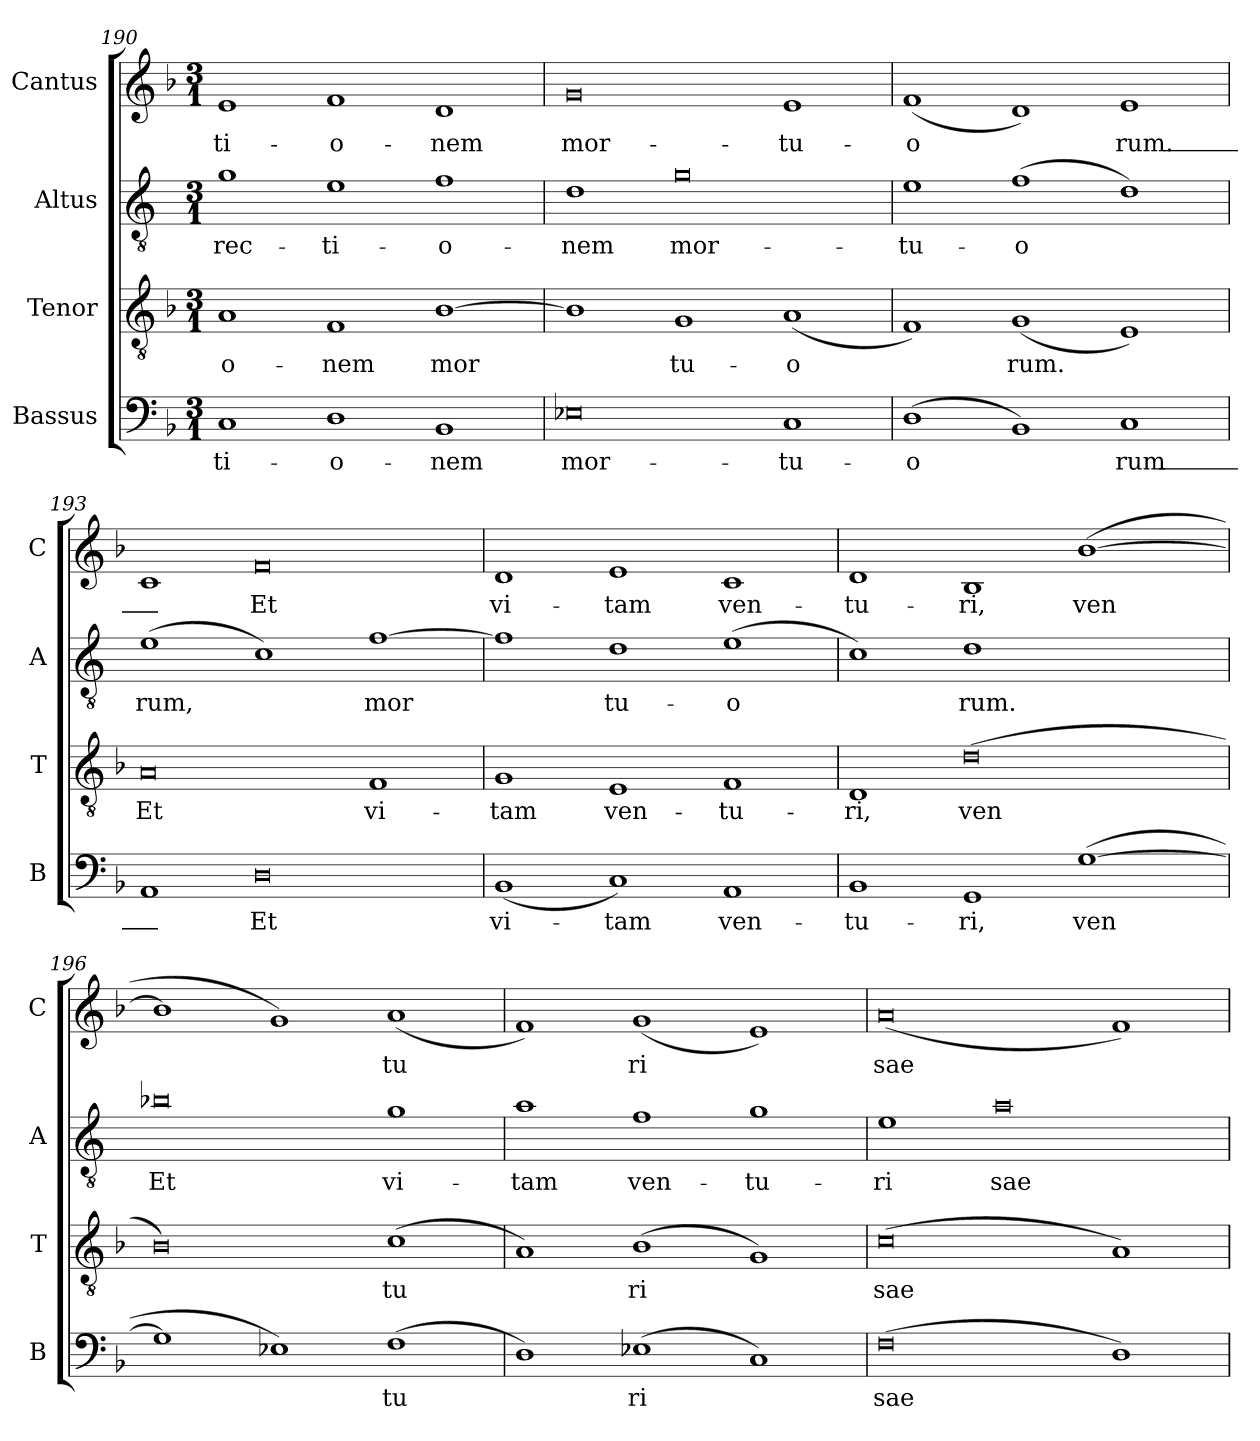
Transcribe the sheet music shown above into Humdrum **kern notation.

**kern	**text	**kern	**text	**kern	**text	**kern	**text
*part4	*part4	*part3	*part3	*part2	*part2	*part1	*part1
*staff4	*staff4	*staff3	*staff3	*staff2	*staff2	*staff1	*staff1
*I"Bassus	*	*I"Tenor	*	*I"Altus	*	*I"Cantus	*
*I'B	*	*I'T	*	*I'A	*	*I'C	*
*clefF4	*	*clefGv2	*	*clefGv2	*	*clefG2	*
*	*	*	*	*ITrd4c7	*	*	*
*k[b-]	*	*k[b-]	*	*k[b-]	*	*k[b-]	*
*M3/1	*	*M3/1	*	*M3/1	*	*M3/1	*
=190	=190	=190	=190	=190	=190	=190	=190
!	!LO:LY:b	!	!LO:LY:b	!	!LO:LY:b	!	!LO:LY:b
1C	ti-	1A	o-	1c	rec-	1e	ti-
!	!LO:LY:b	!	!LO:LY:b	!	!LO:LY:b	!	!LO:LY:b
1D	o-	1F	nem	1A	ti-	1f	o-
!	!LO:LY:b	!	!LO:LY:b	!	!LO:LY:b	!	!LO:LY:b
1BB-	nem	[1B-	mor	1B-	o-	1d	nem
=191	=191	=191	=191	=191	=191	=191	=191
!	!LO:LY:b	!	!	!	!LO:LY:b	!	!LO:LY:b
0E-X	mor-	1B-]	.	1G	nem	0g	mor-
!	!	!	!LO:LY:b	!	!LO:LY:b	!	!
.	.	1G	tu-	0c	mor-	.	.
!	!LO:LY:b	!	!LO:LY:b	!	!	!	!LO:LY:b
1C	tu-	(1A	o	.	.	1e	tu-
=192	=192	=192	=192	=192	=192	=192	=192
!	!LO:LY:b	!	!	!	!LO:LY:b	!	!LO:LY:b
(1D	o	1F)	.	1A	tu-	(1f	o
!	!	!	!LO:LY:b	!	!LO:LY:b	!	!
1BB-)	.	(1G	rum.	(1B-	o	1d)	.
!	!LO:LY:b	!	!	!	!	!	!LO:LY:b
1C	rum_-	1E)	.	1G)	.	1e	rum._-
!!LO:PB:g=z
=193	=193	=193	=193	=193	=193	=193	=193
!	!LO:LY:b	!	!LO:LY:b	!	!LO:LY:b	!	!LO:LY:b
1AA	_	0A	Et	(1A	rum,	1c	_
!	!LO:LY:b	!	!	!	!	!	!LO:LY:b
0D	Et	.	.	1F)	.	0f	Et
!	!	!	!LO:LY:b	!	!LO:LY:b	!	!
.	.	1F	vi-	[1B-	mor	.	.
=194	=194	=194	=194	=194	=194	=194	=194
!	!LO:LY:b	!	!LO:LY:b	!	!	!	!LO:LY:b
(1BB-	vi-	1G	tam	1B-]	.	1d	vi-
!	!LO:LY:b	!	!LO:LY:b	!	!LO:LY:b	!	!LO:LY:b
1C)	tam	1E	ven-	1G	tu-	1e	tam
!	!LO:LY:b	!	!LO:LY:b	!	!LO:LY:b	!	!LO:LY:b
1AA	ven-	1F	tu-	(1A	o	1c	ven-
=195	=195	=195	=195	=195	=195	=195	=195
!	!LO:LY:b	!	!LO:LY:b	!	!	!	!LO:LY:b
1BB-	tu-	1D	ri,	1F)	.	1d	tu-
!	!LO:LY:b	!	!LO:LY:b	!	!LO:LY:b	!	!LO:LY:b
1GG	ri,	(0d	ven	1G	rum.	1B-	ri,
!	!LO:LY:b	!	!	!	!	!	!LO:LY:b
([1G	ven	.	.	2ryy	.	([1b-	ven
.	.	.	.	2ryy	.	.	.
=196	=196	=196	=196	=196	=196	=196	=196
!	!	!	!	!	!LO:LY:b	!	!
1G]	.	0B-)	.	0e-X	Et	1b-]	.
1E-X)	.	.	.	.	.	1g)	.
!	!LO:LY:b	!	!LO:LY:b	!	!LO:LY:b	!	!LO:LY:b
(1F	tu	(1c	tu	1c	vi-	(1a	tu
=197	=197	=197	=197	=197	=197	=197	=197
!	!	!	!	!	!LO:LY:b	!	!
1D)	.	1A)	.	1d	tam	1f)	.
!	!LO:LY:b	!	!LO:LY:b	!	!LO:LY:b	!	!LO:LY:b
(1E-X	ri	(1B-	ri	1B-	ven-	(1g	ri
!	!	!	!	!	!LO:LY:b	!	!
1C)	.	1G)	.	1c	tu-	1e)	.
!!LO:LB:g=z
=198	=198	=198	=198	=198	=198	=198	=198
!	!LO:LY:b	!	!LO:LY:b	!	!LO:LY:b	!	!LO:LY:b
(0F	sae	(0c	sae	1A	ri	(0a	sae
!	!	!	!	!	!LO:LY:b	!	!
.	.	.	.	0d	sae	.	.
1D)	.	1A)	.	.	.	1f)	.
=	=	=	=	=	=	=	=
*-	*-	*-	*-	*-	*-	*-	*-
